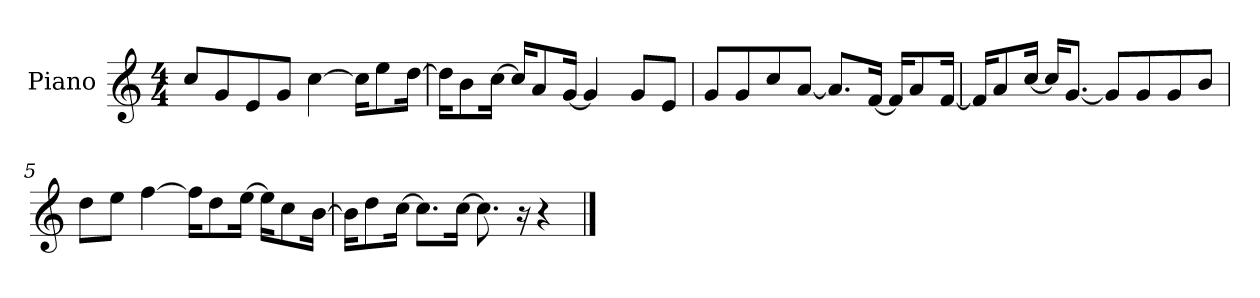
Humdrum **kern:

**kern
*part1
*staff1
*I"Piano
*I'P-no
*clefG2
*k[]
*M4/4
*MM90
=1
8cc/L
8g/
8e/
8g/J
[4cc\
16cc\KL]
8ee\
[16dd\Jk
=2
16dd\KL]
8b\
[16cc\Jk
16cc/KL]
8a/
[16g/Jk
4g/]
8g/L
8e/J
=3
8g/L
8g/
8cc/
[8a/J
8.a/L]
[16f/Jk
16f/KL]
8a/
[16f/Jk
=4
16f/KL]
8a/
[16cc/Jk
16cc/KL]
[8.g/J
8g/L]
8g/
8g/
8b/J
!!LO:LB:g=z
=5
8dd\L
8ee\J
[4ff\
16ff\KL]
8dd\
[16ee\Jk
16ee\KL]
8cc\
[16b\Jk
=6
16b\KL]
8dd\
[16cc\Jk
8.cc\L]
[16cc\Jk
8.cc\]
16r
4r
==
*-
